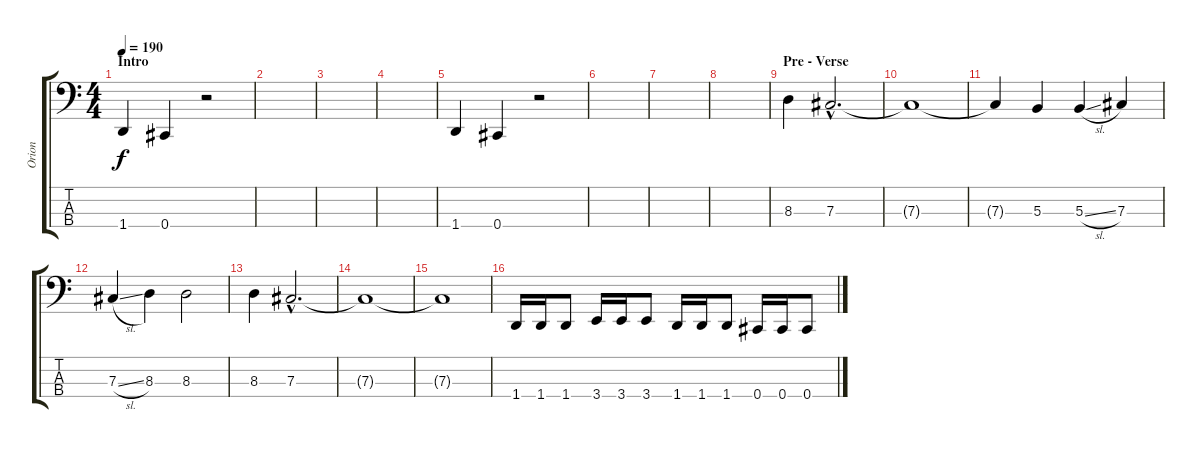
\track ("Orion" "Orion") {instrument electricbassfinger}
\staff {score tabs}
\tuning (E2 B1 Gb1 Db1) {hide}
\ts (4 4)
\section ("" "Intro")
\tempo 190
\clef f4
\ks c
1.4.4{dy f instrument electricbassfinger} 0.4.4 r.2 |
|
|
|
1.4.4 0.4.4 r.2 |
|
|
|
\section ("" "Pre - Verse")
8.3.4 7.3{hac}.2{d} |
7.3{t}.1 |
7.3{t}.4 5.3.4 5.3{sl}.4 7.3.4 |
7.3{sl}.4 8.3.4 8.3.2 |
8.3.4 7.3{hac}.2{d} |
7.3{t}.1 |
7.3{t}.1 |
1.4.16 1.4.16 1.4.8 3.4.16 3.4.16 3.4.8 1.4.16 1.4.16 1.4.8 0.4.16 0.4.16 0.4.8
